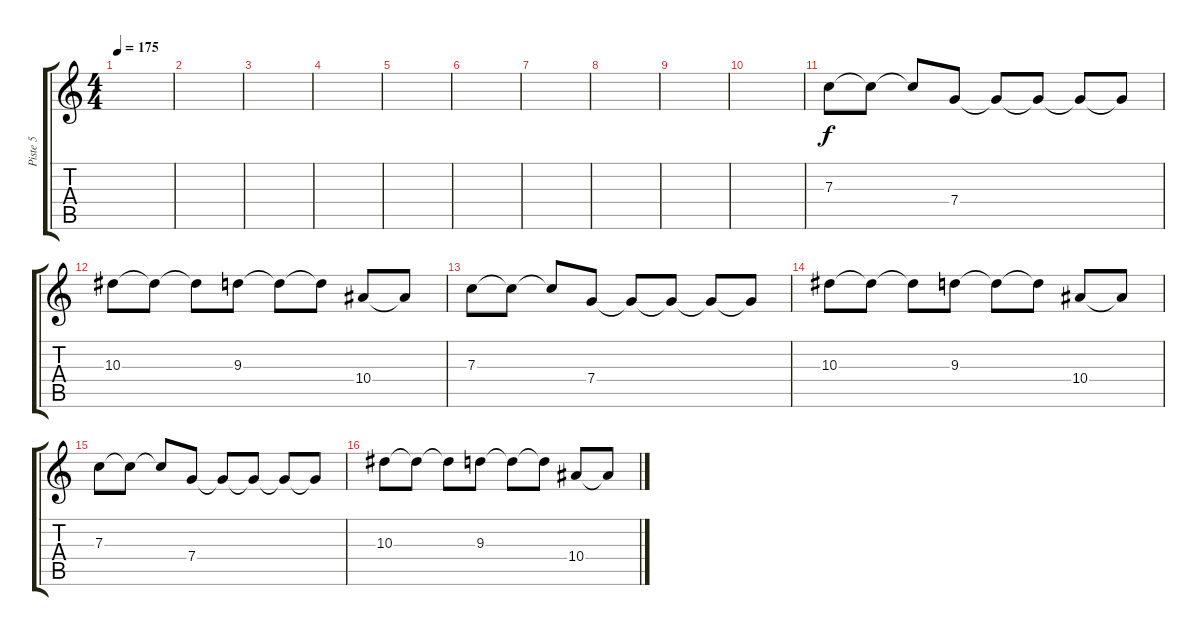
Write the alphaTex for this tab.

\track ("Piste 5" "Piste 5") {instrument electricguitarclean}
\staff {score tabs}
\tuning (D4 A3 F3 C3 G2 C2) {hide}
\ts (4 4)
\tempo 175
\clef g2
\ks c
|
|
|
|
|
|
|
|
|
|
7.3.8 7.3{t}.8 7.3{t}.8 7.4.8 7.4{t}.8 7.4{t}.8 7.4{t}.8 7.4{t}.8 |
10.3.8 10.3{t}.8 10.3{t}.8 9.3.8 9.3{t}.8 9.3{t}.8 10.4.8 10.4{t}.8 |
7.3.8 7.3{t}.8 7.3{t}.8 7.4.8 7.4{t}.8 7.4{t}.8 7.4{t}.8 7.4{t}.8 |
10.3.8 10.3{t}.8 10.3{t}.8 9.3.8 9.3{t}.8 9.3{t}.8 10.4.8 10.4{t}.8 |
7.3.8 7.3{t}.8 7.3{t}.8 7.4.8 7.4{t}.8 7.4{t}.8 7.4{t}.8 7.4{t}.8 |
10.3.8 10.3{t}.8 10.3{t}.8 9.3.8 9.3{t}.8 9.3{t}.8 10.4.8 10.4{t}.8
